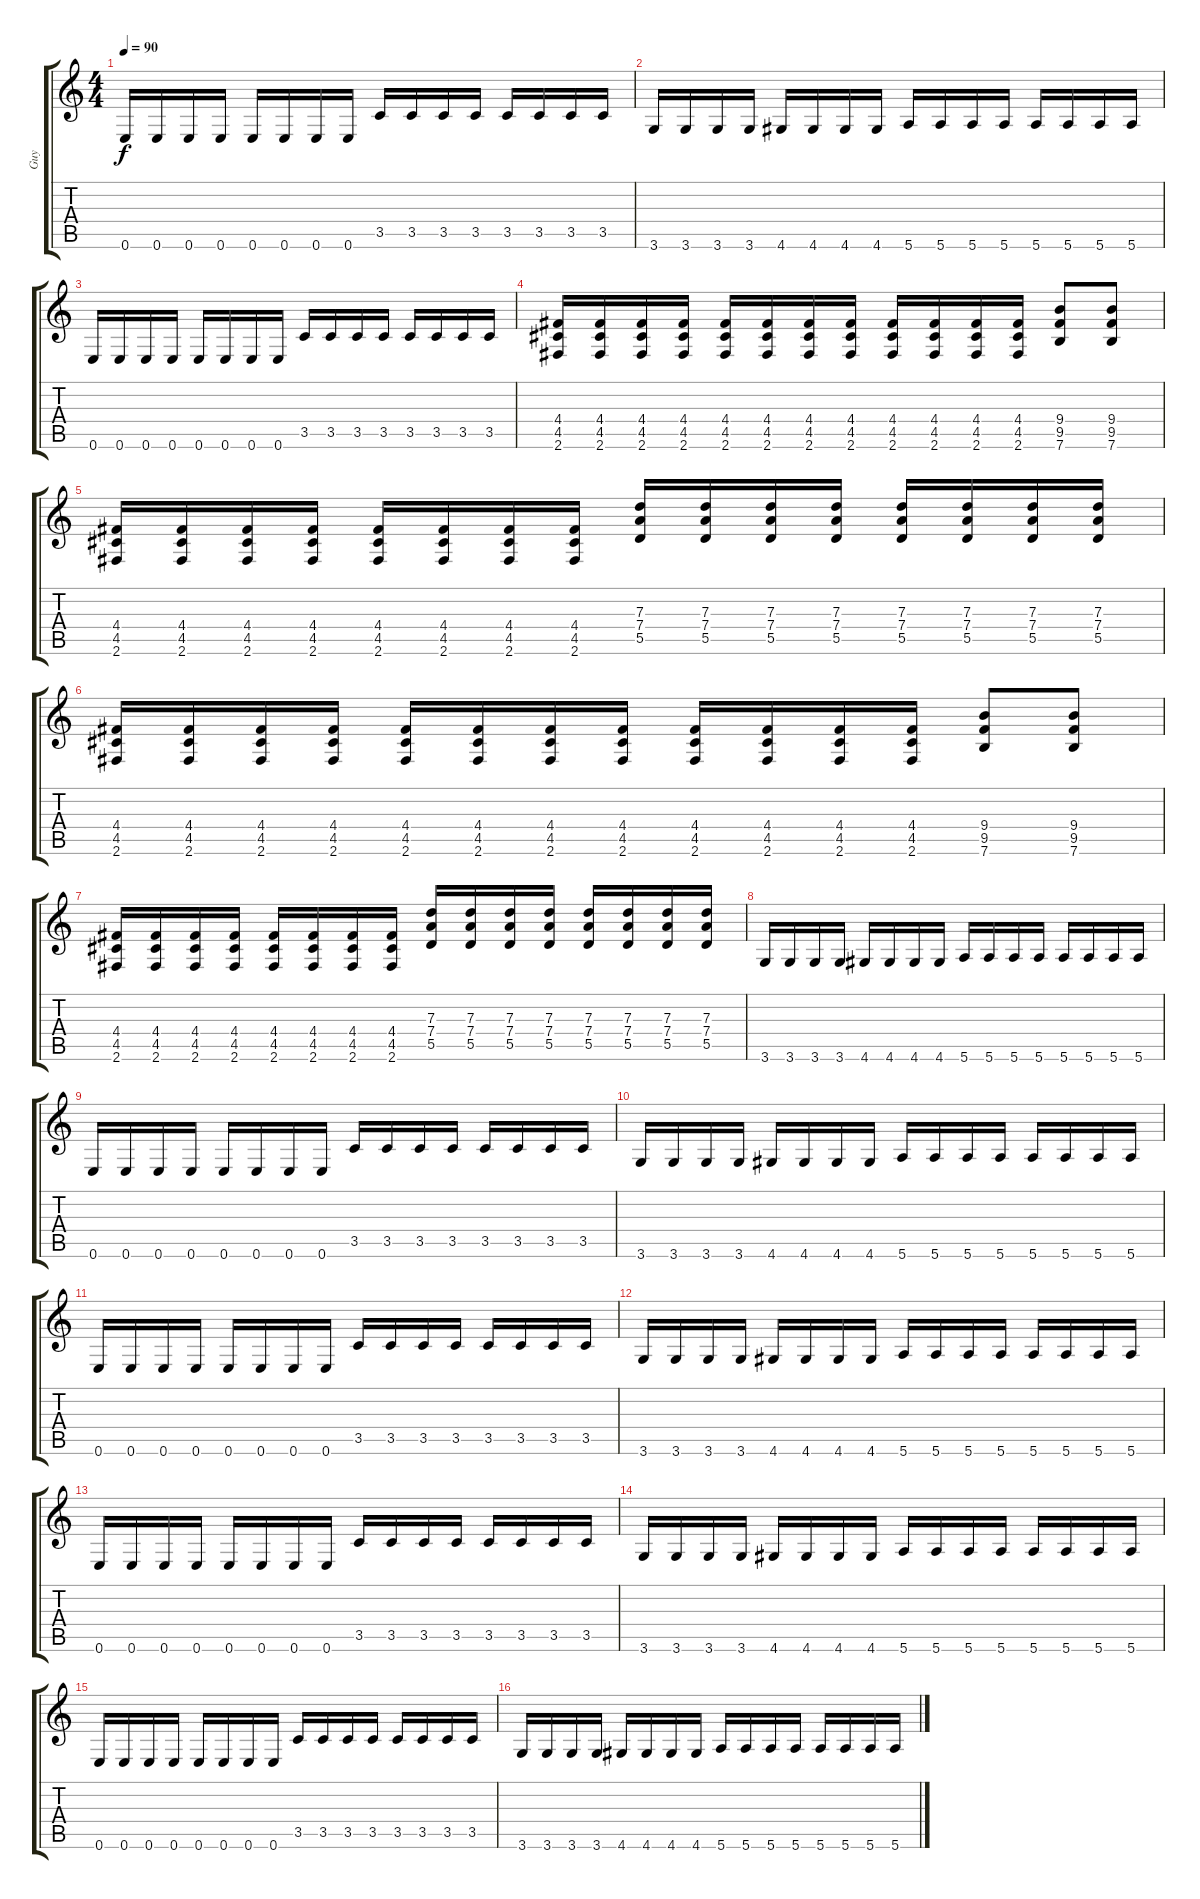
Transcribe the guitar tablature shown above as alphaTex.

\track ("Guy" "Guy") {instrument overdrivenguitar}
\staff {score tabs}
\tuning (E4 B3 G3 D3 A2 E2) {hide}
\ts (4 4)
\tempo 90
\clef g2
\ks c
0.6.16{dy f} 0.6.16 0.6.16 0.6.16 0.6.16 0.6.16 0.6.16 0.6.16 3.5.16 3.5.16 3.5.16 3.5.16 3.5.16 3.5.16 3.5.16 3.5.16 |
3.6.16 3.6.16 3.6.16 3.6.16 4.6.16 4.6.16 4.6.16 4.6.16 5.6.16 5.6.16 5.6.16 5.6.16 5.6.16 5.6.16 5.6.16 5.6.16 |
0.6.16 0.6.16 0.6.16 0.6.16 0.6.16 0.6.16 0.6.16 0.6.16 3.5.16 3.5.16 3.5.16 3.5.16 3.5.16 3.5.16 3.5.16 3.5.16 |
(4.4 4.5 2.6).16 (4.4 4.5 2.6).16 (4.4 4.5 2.6).16 (4.4 4.5 2.6).16 (4.4 4.5 2.6).16 (4.4 4.5 2.6).16 (4.4 4.5 2.6).16 (4.4 4.5 2.6).16 (4.4 4.5 2.6).16 (4.4 4.5 2.6).16 (4.4 4.5 2.6).16 (4.4 4.5 2.6).16 (9.4 9.5 7.6).8 (9.4 9.5 7.6).8 |
(4.4 4.5 2.6).16 (4.4 4.5 2.6).16 (4.4 4.5 2.6).16 (4.4 4.5 2.6).16 (4.4 4.5 2.6).16 (4.4 4.5 2.6).16 (4.4 4.5 2.6).16 (4.4 4.5 2.6).16 (7.3 7.4 5.5).16 (7.3 7.4 5.5).16 (7.3 7.4 5.5).16 (7.3 7.4 5.5).16 (7.3 7.4 5.5).16 (7.3 7.4 5.5).16 (7.3 7.4 5.5).16 (7.3 7.4 5.5).16 |
(4.4 4.5 2.6).16 (4.4 4.5 2.6).16 (4.4 4.5 2.6).16 (4.4 4.5 2.6).16 (4.4 4.5 2.6).16 (4.4 4.5 2.6).16 (4.4 4.5 2.6).16 (4.4 4.5 2.6).16 (4.4 4.5 2.6).16 (4.4 4.5 2.6).16 (4.4 4.5 2.6).16 (4.4 4.5 2.6).16 (9.4 9.5 7.6).8 (9.4 9.5 7.6).8 |
(4.4 4.5 2.6).16 (4.4 4.5 2.6).16 (4.4 4.5 2.6).16 (4.4 4.5 2.6).16 (4.4 4.5 2.6).16 (4.4 4.5 2.6).16 (4.4 4.5 2.6).16 (4.4 4.5 2.6).16 (7.3 7.4 5.5).16 (7.3 7.4 5.5).16 (7.3 7.4 5.5).16 (7.3 7.4 5.5).16 (7.3 7.4 5.5).16 (7.3 7.4 5.5).16 (7.3 7.4 5.5).16 (7.3 7.4 5.5).16 |
3.6.16 3.6.16 3.6.16 3.6.16 4.6.16 4.6.16 4.6.16 4.6.16 5.6.16 5.6.16 5.6.16 5.6.16 5.6.16 5.6.16 5.6.16 5.6.16 |
0.6.16 0.6.16 0.6.16 0.6.16 0.6.16 0.6.16 0.6.16 0.6.16 3.5.16 3.5.16 3.5.16 3.5.16 3.5.16 3.5.16 3.5.16 3.5.16 |
3.6.16 3.6.16 3.6.16 3.6.16 4.6.16 4.6.16 4.6.16 4.6.16 5.6.16 5.6.16 5.6.16 5.6.16 5.6.16 5.6.16 5.6.16 5.6.16 |
0.6.16 0.6.16 0.6.16 0.6.16 0.6.16 0.6.16 0.6.16 0.6.16 3.5.16 3.5.16 3.5.16 3.5.16 3.5.16 3.5.16 3.5.16 3.5.16 |
3.6.16 3.6.16 3.6.16 3.6.16 4.6.16 4.6.16 4.6.16 4.6.16 5.6.16 5.6.16 5.6.16 5.6.16 5.6.16 5.6.16 5.6.16 5.6.16 |
0.6.16 0.6.16 0.6.16 0.6.16 0.6.16 0.6.16 0.6.16 0.6.16 3.5.16 3.5.16 3.5.16 3.5.16 3.5.16 3.5.16 3.5.16 3.5.16 |
3.6.16 3.6.16 3.6.16 3.6.16 4.6.16 4.6.16 4.6.16 4.6.16 5.6.16 5.6.16 5.6.16 5.6.16 5.6.16 5.6.16 5.6.16 5.6.16 |
0.6.16 0.6.16 0.6.16 0.6.16 0.6.16 0.6.16 0.6.16 0.6.16 3.5.16 3.5.16 3.5.16 3.5.16 3.5.16 3.5.16 3.5.16 3.5.16 |
3.6.16 3.6.16 3.6.16 3.6.16 4.6.16 4.6.16 4.6.16 4.6.16 5.6.16 5.6.16 5.6.16 5.6.16 5.6.16 5.6.16 5.6.16 5.6.16
